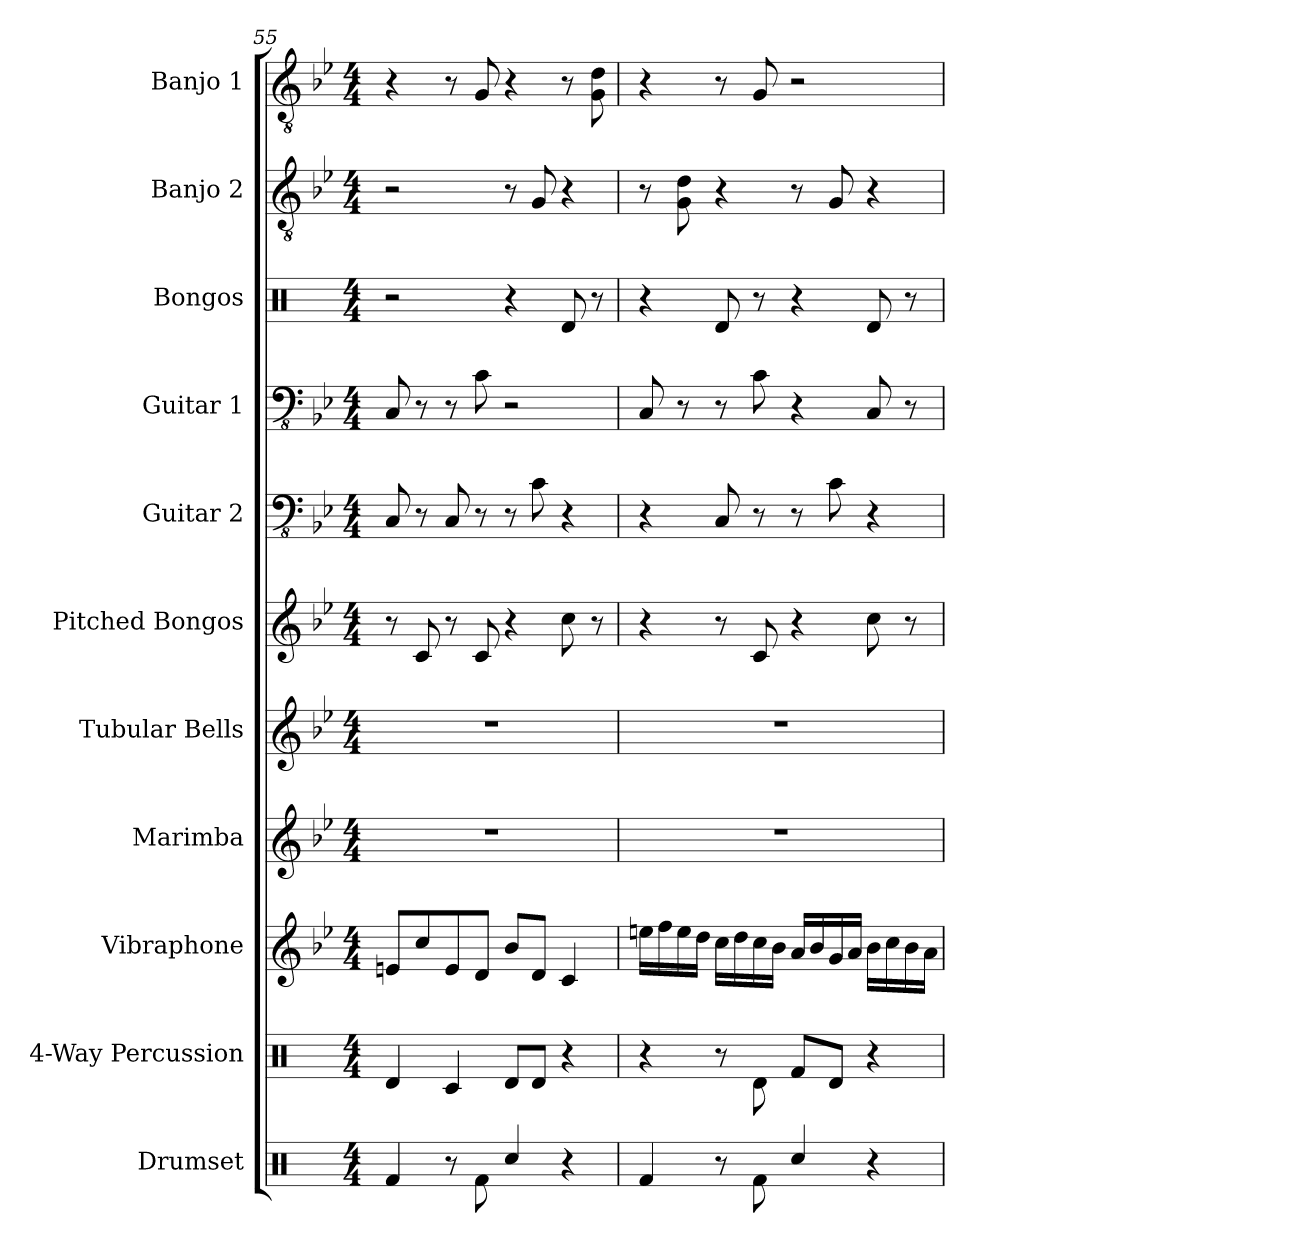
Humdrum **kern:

**kern	**kern	**kern	**kern	**kern	**kern	**kern	**kern	**kern	**kern	**kern
*part11	*part10	*part9	*part8	*part7	*part6	*part5	*part4	*part3	*part2	*part1
*staff11	*staff10	*staff9	*staff8	*staff7	*staff6	*staff5	*staff4	*staff3	*staff2	*staff1
*I"Drumset	*I"4-Way Percussion	*I"Vibraphone	*I"Marimba	*I"Tubular Bells	*I"Pitched Bongos	*I"Guitar 2	*I"Guitar 1	*I"Bongos	*I"Banjo 2	*I"Banjo 1
*I'Drs.	*I'4 Prc.	*I'Vib.	*I'Mrm.	*I'Bells	*	*	*	*	*I'Banjo	*
!!LO:LB:g=z
*clefX	*clefX	*clefG2	*clefG2	*clefG2	*clefG2	*clefFv4	*clefFv4	*clefX	*clefGv2	*clefGv2
*k[]	*k[]	*k[b-e-]	*k[b-e-]	*k[b-e-]	*k[b-e-]	*k[b-e-]	*k[b-e-]	*k[]	*k[b-e-]	*k[b-e-]
*M4/4	*M4/4	*M4/4	*M4/4	*M4/4	*M4/4	*M4/4	*M4/4	*M4/4	*M4/4	*M4/4
=55	=55	=55	=55	=55	=55	=55	=55	=55	=55	=55
4Rf/	4Rd/	8en/L	1r	1r	8r	8CC/	8CC/	2r	2r	4r
.	.	8cc/	.	.	8c/	8r	8r	.	.	.
8r	4Rc/	8e/	.	.	8r	8CC/	8r	.	.	8r
8Rf\	.	8d/J	.	.	8c/	8r	8C\	.	.	8G/
4Rcc/	8Rd/L	8b-/L	.	.	4r	8r	2r	4r	8r	4r
.	8Rd/J	8d/J	.	.	.	8C\	.	.	8G/	.
4r	4r	4c/	.	.	8cc\	4r	.	8Rd/	4r	8r
.	.	.	.	.	8r	.	.	8r	.	8G\ 8d\
=56	=56	=56	=56	=56	=56	=56	=56	=56	=56	=56
4Rf/	4r	16een\LL	1r	1r	4r	4r	8CC/	4r	8r	4r
.	.	16ff\	.	.	.	.	.	.	.	.
.	.	16ee\	.	.	.	.	8r	.	8G\ 8d\	.
.	.	16dd\JJ	.	.	.	.	.	.	.	.
8r	8r	16cc\LL	.	.	8r	8CC/	8r	8Rd/	4r	8r
.	.	16dd\	.	.	.	.	.	.	.	.
8Rf\	8Rd\	16cc\	.	.	8c/	8r	8C\	8r	.	8G/
.	.	16b-\JJ	.	.	.	.	.	.	.	.
4Rcc/	8Rf/L	16a/LL	.	.	4r	8r	4r	4r	8r	2r
.	.	16b-/	.	.	.	.	.	.	.	.
.	8Rd/J	16g/	.	.	.	8C\	.	.	8G/	.
.	.	16a/JJ	.	.	.	.	.	.	.	.
4r	4r	16b-\LL	.	.	8cc\	4r	8CC/	8Rd/	4r	.
.	.	16cc\	.	.	.	.	.	.	.	.
.	.	16b-\	.	.	8r	.	8r	8r	.	.
.	.	16a\JJ	.	.	.	.	.	.	.	.
=	=	=	=	=	=	=	=	=	=	=
*-	*-	*-	*-	*-	*-	*-	*-	*-	*-	*-
